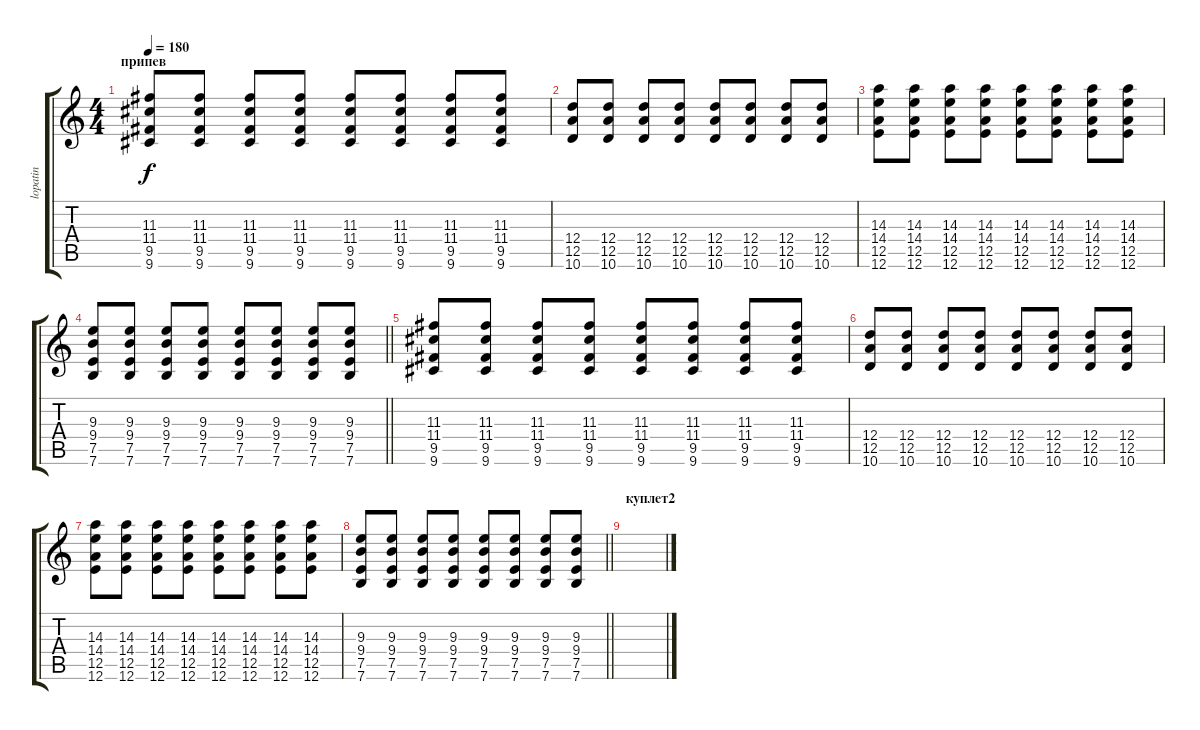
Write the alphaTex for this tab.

\track ("lopatin" "lopatin") {instrument distortionguitar}
\staff {score tabs}
\tuning (E4 B3 G3 D3 A2 E2) {hide}
\ts (4 4)
\section ("" "припев")
\tempo 180
\clef g2
\ks c
(11.3 11.4 9.5 9.6).8{dy f} (11.3 11.4 9.5 9.6).8 (11.3 11.4 9.5 9.6).8 (11.3 11.4 9.5 9.6).8 (11.3 11.4 9.5 9.6).8 (11.3 11.4 9.5 9.6).8 (11.3 11.4 9.5 9.6).8 (11.3 11.4 9.5 9.6).8 |
(12.4 12.5 10.6).8 (12.4 12.5 10.6).8 (12.4 12.5 10.6).8 (12.4 12.5 10.6).8 (12.4 12.5 10.6).8 (12.4 12.5 10.6).8 (12.4 12.5 10.6).8 (12.4 12.5 10.6).8 |
(14.3 14.4 12.5 12.6).8 (14.3 14.4 12.5 12.6).8 (14.3 14.4 12.5 12.6).8 (14.3 14.4 12.5 12.6).8 (14.3 14.4 12.5 12.6).8 (14.3 14.4 12.5 12.6).8 (14.3 14.4 12.5 12.6).8 (14.3 14.4 12.5 12.6).8 |
\barLineRight lightlight
(9.3 9.4 7.5 7.6).8 (9.3 9.4 7.5 7.6).8 (9.3 9.4 7.5 7.6).8 (9.3 9.4 7.5 7.6).8 (9.3 9.4 7.5 7.6).8 (9.3 9.4 7.5 7.6).8 (9.3 9.4 7.5 7.6).8 (9.3 9.4 7.5 7.6).8 |
(11.3 11.4 9.5 9.6).8 (11.3 11.4 9.5 9.6).8 (11.3 11.4 9.5 9.6).8 (11.3 11.4 9.5 9.6).8 (11.3 11.4 9.5 9.6).8 (11.3 11.4 9.5 9.6).8 (11.3 11.4 9.5 9.6).8 (11.3 11.4 9.5 9.6).8 |
(12.4 12.5 10.6).8 (12.4 12.5 10.6).8 (12.4 12.5 10.6).8 (12.4 12.5 10.6).8 (12.4 12.5 10.6).8 (12.4 12.5 10.6).8 (12.4 12.5 10.6).8 (12.4 12.5 10.6).8 |
(14.3 14.4 12.5 12.6).8 (14.3 14.4 12.5 12.6).8 (14.3 14.4 12.5 12.6).8 (14.3 14.4 12.5 12.6).8 (14.3 14.4 12.5 12.6).8 (14.3 14.4 12.5 12.6).8 (14.3 14.4 12.5 12.6).8 (14.3 14.4 12.5 12.6).8 |
\barLineRight lightlight
(9.3 9.4 7.5 7.6).8 (9.3 9.4 7.5 7.6).8 (9.3 9.4 7.5 7.6).8 (9.3 9.4 7.5 7.6).8 (9.3 9.4 7.5 7.6).8 (9.3 9.4 7.5 7.6).8 (9.3 9.4 7.5 7.6).8 (9.3 9.4 7.5 7.6).8 |
\section ("" "куплет2")
